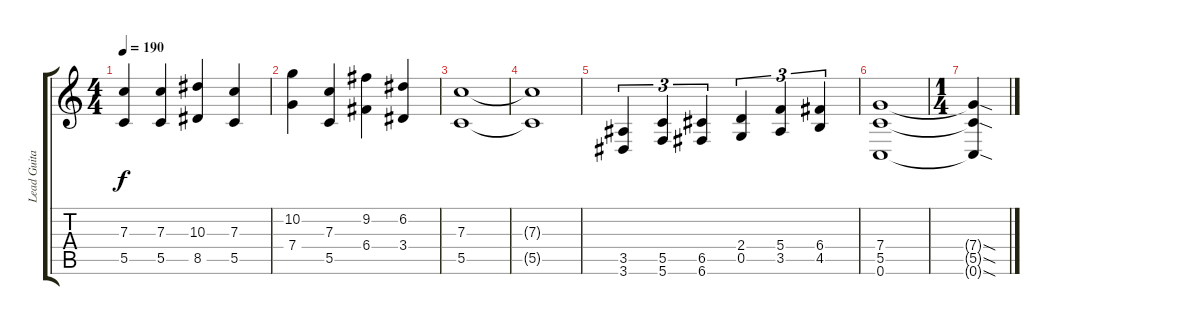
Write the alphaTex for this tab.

\track ("Lead Guitar" "Lead Guita") {instrument overdrivenguitar}
\staff {score tabs}
\tuning (D4 A3 F3 C3 G2 C2) {hide}
\ts (4 4)
\tempo 190
\clef g2
\ks c
(7.3{t} 5.5{t}).4{dy f} (7.3 5.5).4 (10.3 8.5).4 (7.3 5.5).4 |
(10.2 7.4).4 (7.3 5.5).4 (9.2 6.4).4 (6.2 3.4).4 |
(7.3 5.5).1 |
(7.3{t} 5.5{t}).1 |
(3.5 3.6).4{tu (3 2)} (5.5 5.6).4{tu (3 2)} (6.5 6.6).4{tu (3 2)} (2.4 0.5).4{tu (3 2)} (5.4 3.5).4{tu (3 2)} (6.4 4.5).4{tu (3 2)} |
(7.4 5.5 0.6).1 |
\ts (1 4)
(7.4{sod t} 5.5{sod t} 0.6{sod t}).4
